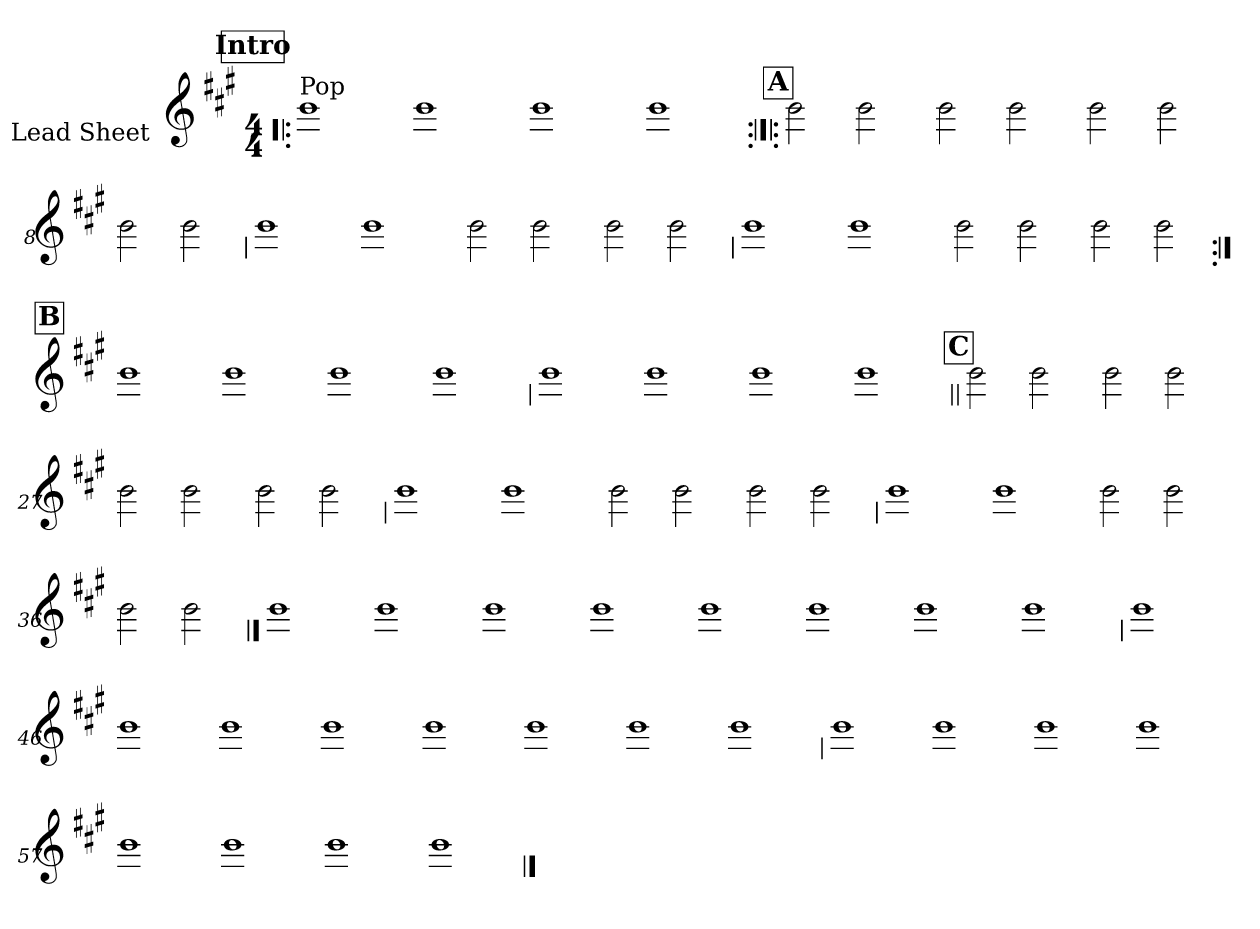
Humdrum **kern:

**kern
*part1
*staff1
*I"Lead Sheet
*stria0
*clefG2
*k[f#c#g#]
*f#:
*M4/4
!!LO:REH:place=s1:a:t=Intro
=1!|:
!LO:TX:a:t=Pop
1b
=2-
1b
=3-
1b
=4-
1b
!!LO:LB:g=z
!!LO:REH:place=s1:a:t=A
=5:|!|:
2b
2b
=6-
2b
2b
=7-
2b
2b
=8-
2b
2b
!!LO:LB:g=z
=9
1b
=10-
1b
=11-
2b
2b
=12-
2b
2b
!!LO:LB:g=z
=13
1b
=14-
1b
=15-
2b
2b
=16-
2b
2b
!!LO:LB:g=z
!!LO:REH:place=s1:a:t=B
=17:|!
1b
=18-
1b
=19-
1b
=20-
1b
!!LO:LB:g=z
=21
1b
=22-
1b
=23-
1b
=24-
1b
!!LO:LB:g=z
!!LO:REH:place=s1:a:t=C
=25||
2b
2b
=26-
2b
2b
=27-
2b
2b
=28-
2b
2b
!!LO:LB:g=z
=29
1b
=30-
1b
=31-
2b
2b
=32-
2b
2b
!!LO:LB:g=z
=33
1b
=34-
1b
=35-
2b
2b
=36-
2b
2b
!!LO:LB:g=z
==37
1b
=38-
1b
=39-
1b
=40-
1b
=41-
1b
=42-
1b
=43-
1b
=44-
1b
!!LO:LB:g=z
=45
1b
=46-
1b
=47-
1b
=48-
1b
=49-
1b
=50-
1b
=51-
1b
=52-
1b
!!LO:LB:g=z
=53
1b
=54-
1b
=55-
1b
=56-
1b
=57-
1b
=58-
1b
=59-
1b
=60-
1b
==
*-
